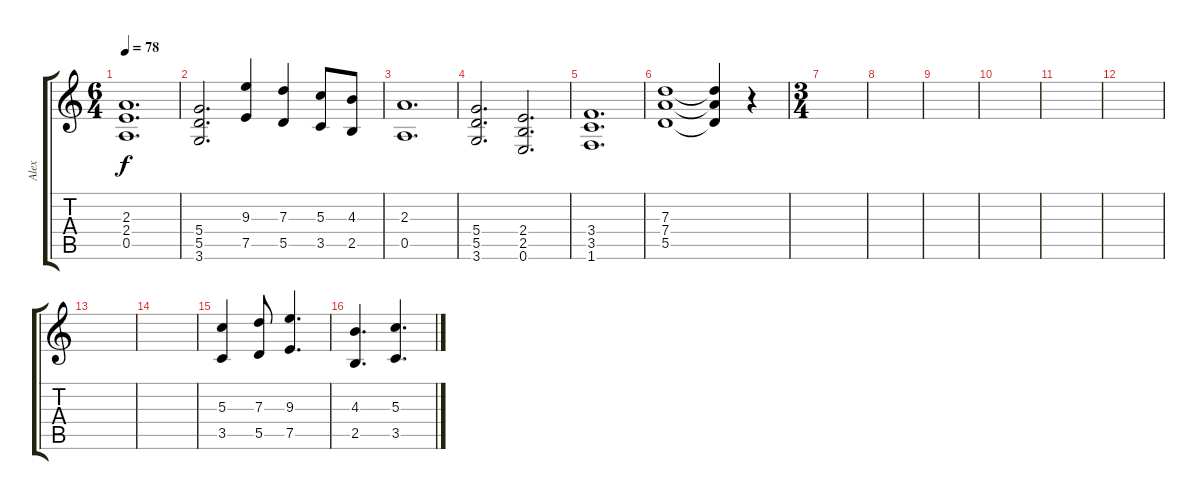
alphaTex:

\track ("Alex" "Alex") {instrument overdrivenguitar}
\staff {score tabs}
\tuning (E4 B3 G3 D3 A2 E2) {hide}
\ts (6 4)
\tempo 78
\clef g2
\ks c
(2.3 2.4 0.5).1{d dy f} |
(5.4 5.5 3.6).2{d} (9.3 7.5).4 (7.3 5.5).4 (5.3 3.5).8 (4.3 2.5).8 |
(2.3 0.5).1{d} |
(5.4 5.5 3.6).2{d} (2.4 2.5 0.6).2{d} |
(3.4 3.5 1.6).1{d} |
(7.3 7.4 5.5).1 (7.3{t} 7.4{t} 5.5{t}).4 r.4 |
\ts (3 4)
|
|
|
|
|
|
|
|
(5.3 3.5).4 (7.3 5.5).8 (9.3 7.5).4{d} |
(4.3 2.5).4{d} (5.3 3.5).4{d}
